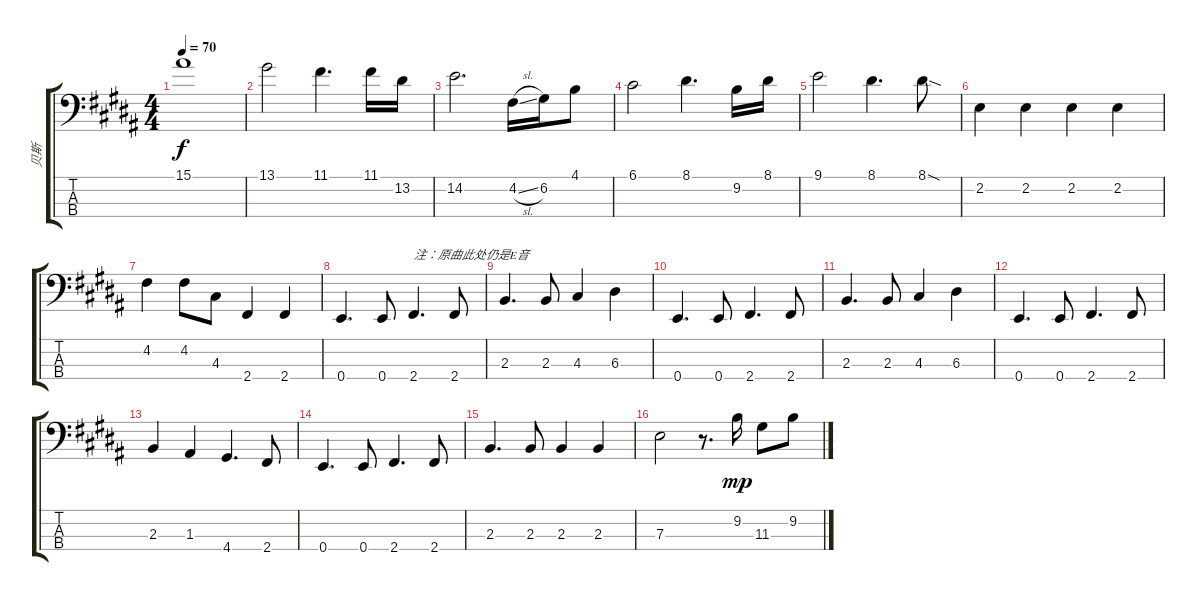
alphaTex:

\track ("贝斯" "贝斯") {instrument electricbassfinger}
\staff {score tabs}
\tuning (G2 D2 A1 E1) {hide}
\ts (4 4)
\tempo 70
\clef f4
\ks b
15.1.1{dy f} |
13.1.2 11.1.4{d} 11.1.16 13.2.16 |
14.2.2{d} 4.2{sl}.16 6.2.16 4.1.8 |
6.1.2 8.1.4{d} 9.2.16 8.1.16 |
9.1.2 8.1.4{d} 8.1{sod}.8 |
2.2.4{volume 16} 2.2.4 2.2.4 2.2.4 |
4.2.4 4.2.8 4.3.8 2.4.4 2.4.4 |
0.4.4{d} 0.4.8 2.4.4{d txt "注：原曲此处仍是E音"} 2.4.8 |
2.3.4{d} 2.3.8 4.3.4 6.3.4 |
0.4.4{d} 0.4.8 2.4.4{d} 2.4.8 |
2.3.4{d} 2.3.8 4.3.4 6.3.4 |
0.4.4{d} 0.4.8 2.4.4{d} 2.4.8 |
2.3.4 1.3.4 4.4.4{d} 2.4.8 |
0.4.4{d} 0.4.8 2.4.4{d} 2.4.8 |
2.3.4{d} 2.3.8 2.3.4 2.3.4 |
7.3.2 r.8{d} 9.2.16{dy mp} 11.3.8 9.2.8
